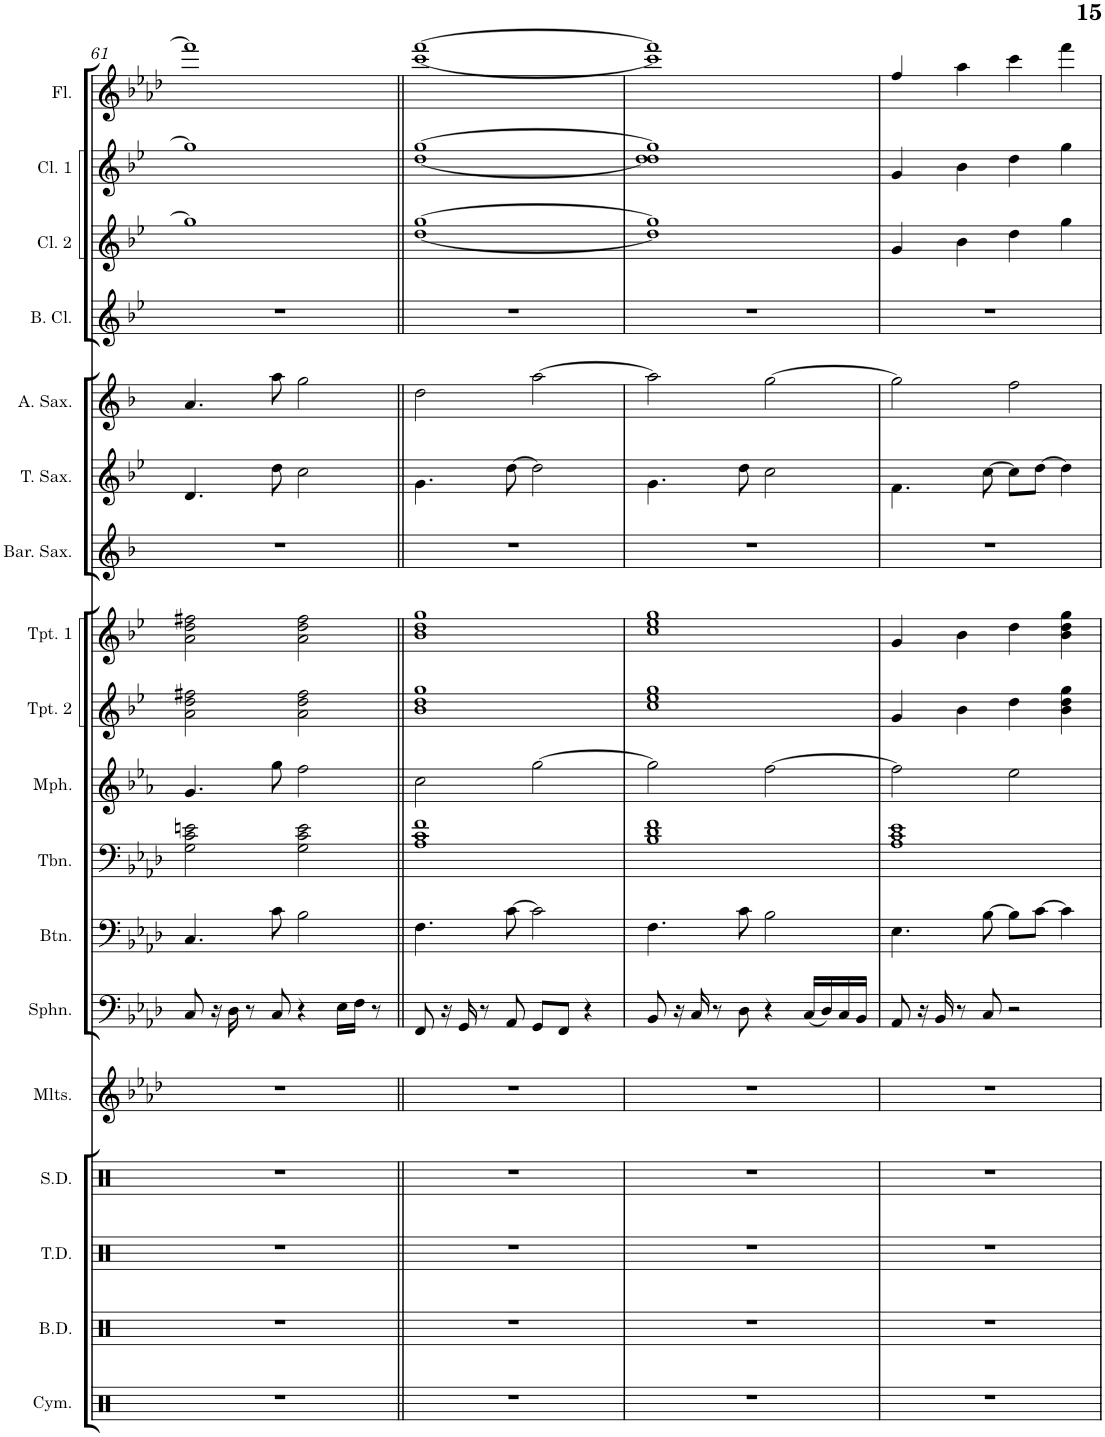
**kern	**kern	**kern	**kern	**kern	**kern	**kern	**kern	**kern	**kern	**kern	**kern	**kern	**kern	**kern	**kern	**kern	**kern
*part18	*part17	*part16	*part15	*part14	*part13	*part12	*part11	*part10	*part9	*part8	*part7	*part6	*part5	*part4	*part3	*part2	*part1
*staff18	*staff17	*staff16	*staff15	*staff14	*staff13	*staff12	*staff11	*staff10	*staff9	*staff8	*staff7	*staff6	*staff5	*staff4	*staff3	*staff2	*staff1
*I"Cymbals	*I"Bass Drums	*I"Tenor Drums	*I"Snare Drum	*I"Mallets	*I"Sousaphone	*I"Baritone	*I"Trombone	*I"Mellophone	*I"Trumpet 2	*I"Trumpet 1	*I"Baritone Sax	*I"Tenor Sax	*I"Alto Sax	*I"Bass Clarinet	*I"Clarinet 2	*I"Clarinet 1	*I"Flute
*I'Cym.	*I'B.D.	*I'T.D.	*I'S.D.	*I'Mlts.	*I'Sphn.	*I'Btn.	*I'Tbn.	*I'Mph.	*I'Tpt. 2	*I'Tpt. 1	*I'Bar. Sax.	*I'T. Sax.	*I'A. Sax.	*I'B. Cl.	*I'Cl. 2	*I'Cl. 1	*I'Fl.
!!LO:PB:g=z
*clefX	*clefX	*clefX	*clefX	*clefG2	*clefF4	*clefF4	*clefF4	*clefG2	*clefG2	*clefG2	*clefG2	*clefG2	*clefG2	*clefG2	*clefG2	*clefG2	*clefG2
*	*	*	*	*Trd-7c-12	*	*Trd4c7	*	*Trd4c7	*Trd1c2	*Trd1c2	*Trd12c21	*Trd8c14	*Trd5c9	*Trd8c14	*Trd1c2	*Trd1c2	*
*k[]	*k[]	*k[]	*k[]	*k[b-e-a-d-]	*k[b-e-a-d-]	*k[b-e-a-d-]	*k[b-e-a-d-]	*k[b-e-a-]	*k[b-e-]	*k[b-e-]	*k[b-]	*k[b-e-]	*k[b-]	*k[b-e-]	*k[b-e-]	*k[b-e-]	*k[b-e-a-d-]
*M4/4	*M4/4	*M4/4	*M4/4	*M4/4	*M4/4	*M4/4	*M4/4	*M4/4	*M4/4	*M4/4	*M4/4	*M4/4	*M4/4	*M4/4	*M4/4	*M4/4	*M4/4
=61	=61	=61	=61	=61	=61	=61	=61	=61	=61	=61	=61	=61	=61	=61	=61	=61	=61
1r	1r	1r	1r	1r	8C/	4.C/	2G\ 2c\ 2en\	4.g/	2a\ 2dd\ 2ff#X\	2a\ 2dd\ 2ff#X\	1r	4.d/	4.a/	1r	1gg]	1gg]	1fff]
.	.	.	.	.	16r	.	.	.	.	.	.	.	.	.	.	.	.
.	.	.	.	.	16D-\	.	.	.	.	.	.	.	.	.	.	.	.
.	.	.	.	.	8r	.	.	.	.	.	.	.	.	.	.	.	.
.	.	.	.	.	8C/	8c\	.	8gg\	.	.	.	8dd\	8aa\	.	.	.	.
.	.	.	.	.	4r	2B-\	2G\ 2c\ 2e\	2ff\	2a\ 2dd\ 2ff#\	2a\ 2dd\ 2ff#\	.	2cc\	2gg\	.	.	.	.
.	.	.	.	.	16E-\LL	.	.	.	.	.	.	.	.	.	.	.	.
.	.	.	.	.	16F\JJ	.	.	.	.	.	.	.	.	.	.	.	.
.	.	.	.	.	8r	.	.	.	.	.	.	.	.	.	.	.	.
=62||	=62||	=62||	=62||	=62||	=62||	=62||	=62||	=62||	=62||	=62||	=62||	=62||	=62||	=62||	=62||	=62||	=62||
*	*	*	*	*	*	*	*^	*	*^	*^	*	*	*	*	*	*	*
1r	1r	1r	1r	1r	8FF/	4.F\	1f	1A- 1c	2cc\	1gg	1b- 1dd	1gg	1b- 1dd	1r	4.g\	2dd\	1r	[1dd [1gg	[1dd [1gg	[1ccc [1fff
.	.	.	.	.	16r	.	.	.	.	.	.	.	.	.	.	.	.	.	.	.
.	.	.	.	.	16GG/	.	.	.	.	.	.	.	.	.	.	.	.	.	.	.
.	.	.	.	.	8r	.	.	.	.	.	.	.	.	.	.	.	.	.	.	.
.	.	.	.	.	8AA-/	[>8c\	.	.	.	.	.	.	.	.	[>8dd\	.	.	.	.	.
.	.	.	.	.	8GG/L	2c\]	.	.	[2gg\	.	.	.	.	.	2dd\]	[2aa\	.	.	.	.
.	.	.	.	.	8FF/J	.	.	.	.	.	.	.	.	.	.	.	.	.	.	.
.	.	.	.	.	4r	.	.	.	.	.	.	.	.	.	.	.	.	.	.	.
*	*	*	*	*	*	*	*	*	*	*v	*v	*	*	*	*	*	*	*	*	*
*	*	*	*	*	*	*	*v	*v	*	*	*v	*v	*	*	*	*	*	*	*
=63	=63	=63	=63	=63	=63	=63	=63	=63	=63	=63	=63	=63	=63	=63	=63	=63	=63
1r	1r	1r	1r	1r	8BB-/	4.F\	1B- 1d- 1f	2gg\]	1cc 1ee- 1gg	1cc 1ee- 1gg	1r	4.g\	2aa\]	1r	1dd] 1gg]	1dd] 1dd 1gg]	1ccc] 1fff]
.	.	.	.	.	16r	.	.	.	.	.	.	.	.	.	.	.	.
.	.	.	.	.	16C/	.	.	.	.	.	.	.	.	.	.	.	.
.	.	.	.	.	8r	.	.	.	.	.	.	.	.	.	.	.	.
.	.	.	.	.	8D-\	8c\	.	.	.	.	.	8dd\	.	.	.	.	.
.	.	.	.	.	4r	2B-\	.	[2ff\	.	.	.	2cc\	[2gg\	.	.	.	.
.	.	.	.	.	(16C/LL	.	.	.	.	.	.	.	.	.	.	.	.
.	.	.	.	.	16D-/)	.	.	.	.	.	.	.	.	.	.	.	.
.	.	.	.	.	16C/	.	.	.	.	.	.	.	.	.	.	.	.
.	.	.	.	.	16BB-/JJ	.	.	.	.	.	.	.	.	.	.	.	.
=64	=64	=64	=64	=64	=64	=64	=64	=64	=64	=64	=64	=64	=64	=64	=64	=64	=64
1r	1r	1r	1r	1r	8AA-/	4.E-\	1A- 1c 1e-	2ff\]	4g/	4g/	1r	4.f\	2gg\]	1r	4g/	4g/	4ff/
.	.	.	.	.	16r	.	.	.	.	.	.	.	.	.	.	.	.
.	.	.	.	.	16BB-/	.	.	.	.	.	.	.	.	.	.	.	.
.	.	.	.	.	8r	.	.	.	4b-\	4b-\	.	.	.	.	4b-\	4b-\	4aa-\
.	.	.	.	.	8C/	[>8B-\	.	.	.	.	.	[>8cc\	.	.	.	.	.
.	.	.	.	.	2r	8B-\L]	.	2ee-\	4dd\	4dd\	.	8cc\L]	2ff\	.	4dd\	4dd\	4ccc\
.	.	.	.	.	.	[>8c\J	.	.	.	.	.	[>8dd\J	.	.	.	.	.
.	.	.	.	.	.	4c\]	.	.	4b-\ 4dd\ 4gg\	4b-\ 4dd\ 4gg\	.	4dd\]	.	.	4gg\	4gg\	4fff\
=	=	=	=	=	=	=	=	=	=	=	=	=	=	=	=	=	=
*-	*-	*-	*-	*-	*-	*-	*-	*-	*-	*-	*-	*-	*-	*-	*-	*-	*-
